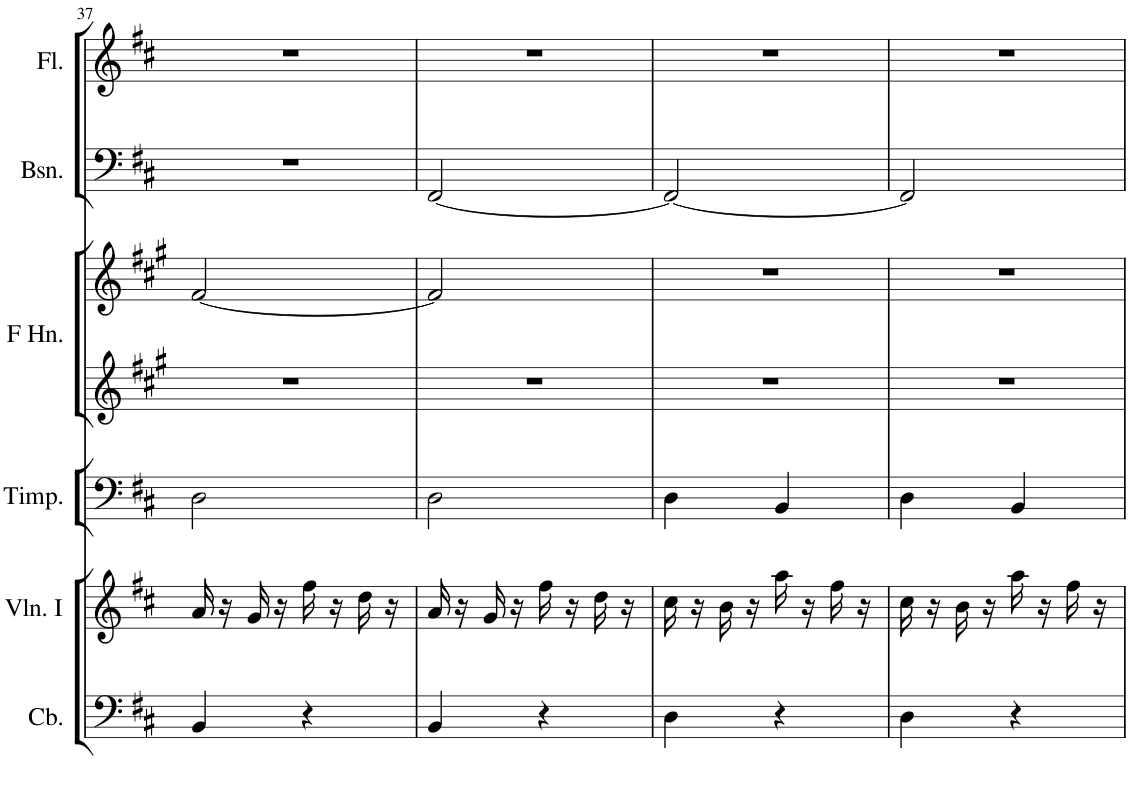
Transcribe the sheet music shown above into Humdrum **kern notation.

**kern	**kern	**kern	**kern	**kern	**kern	**kern
*part6	*part5	*part4	*part3	*part3	*part2	*part1
*staff7	*staff6	*staff5	*staff4	*staff3	*staff2	*staff1
*I"Contrabasses	*I"Violins I	*I"Timpani	*I"Horns in F	*	*I"Bassoons	*I"Flutes
*I'Cb.	*I'Vln. I	*I'Timp.	*	*	*I'Bsn.	*I'Fl.
!!LO:PB:g=z
*clefF4	*clefG2	*clefF4	*clefG2	*clefG2	*clefF4	*clefG2
*Trd7c12	*	*	*Trd4c7	*Trd4c7	*	*
*k[f#c#]	*k[f#c#]	*k[f#c#]	*k[f#c#g#]	*k[f#c#g#]	*k[f#c#]	*k[f#c#]
*M2/4	*M2/4	*M2/4	*M2/4	*M2/4	*M2/4	*M2/4
=37	=37	=37	=37	=37	=37	=37
4BB/	16a/	2D\	2r	[2f#/	2r	2r
.	16r	.	.	.	.	.
.	16g/	.	.	.	.	.
.	16r	.	.	.	.	.
4r	16ff#\	.	.	.	.	.
.	16r	.	.	.	.	.
.	16dd\	.	.	.	.	.
.	16r	.	.	.	.	.
=38	=38	=38	=38	=38	=38	=38
4BB/	16a/	2D\	2r	2f#/]	[2FF#/	2r
.	16r	.	.	.	.	.
.	16g/	.	.	.	.	.
.	16r	.	.	.	.	.
4r	16ff#\	.	.	.	.	.
.	16r	.	.	.	.	.
.	16dd\	.	.	.	.	.
.	16r	.	.	.	.	.
=39	=39	=39	=39	=39	=39	=39
4D\	16cc#\	4D\	2r	2r	2FF#/_	2r
.	16r	.	.	.	.	.
.	16b\	.	.	.	.	.
.	16r	.	.	.	.	.
4r	16aa\	4BB/	.	.	.	.
.	16r	.	.	.	.	.
.	16ff#\	.	.	.	.	.
.	16r	.	.	.	.	.
=40	=40	=40	=40	=40	=40	=40
4D\	16cc#\	4D\	2r	2r	2FF#/]	2r
.	16r	.	.	.	.	.
.	16b\	.	.	.	.	.
.	16r	.	.	.	.	.
4r	16aa\	4BB/	.	.	.	.
.	16r	.	.	.	.	.
.	16ff#\	.	.	.	.	.
.	16r	.	.	.	.	.
=	=	=	=	=	=	=
*-	*-	*-	*-	*-	*-	*-
